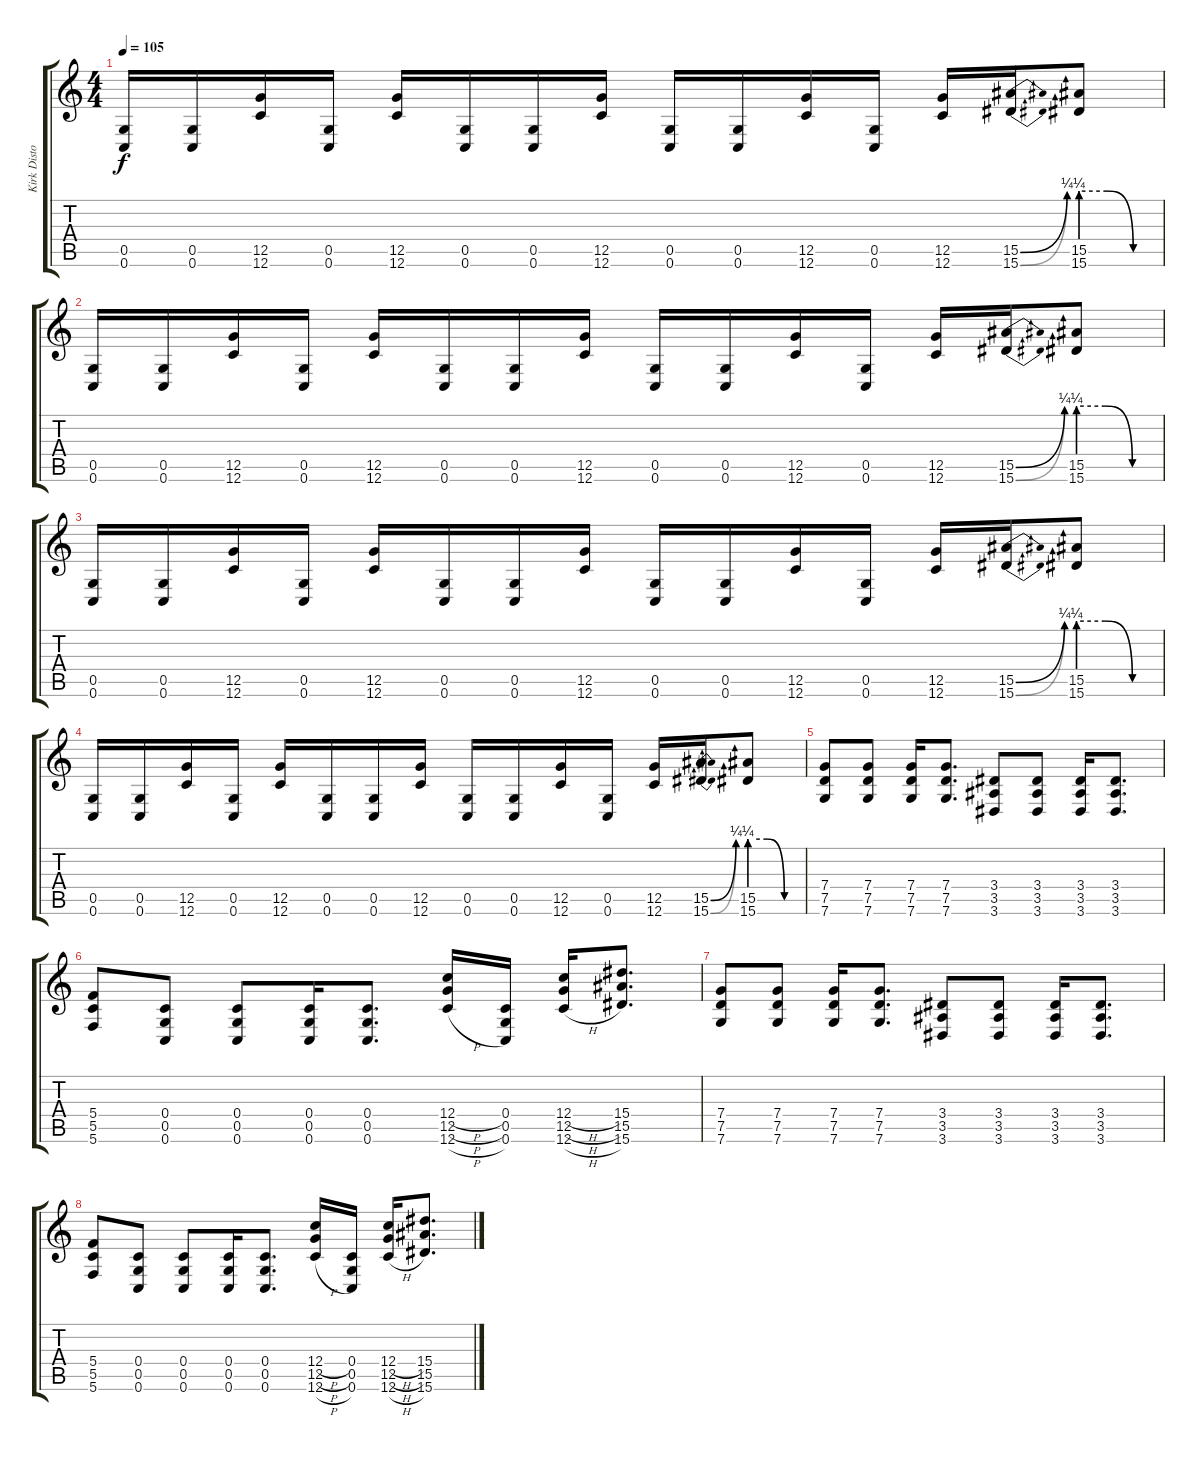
\track ("Kirk Distortion" "Kirk Disto") {instrument distortionguitar}
\staff {score tabs}
\tuning (D4 A3 F3 C3 G2 C2) {hide}
\ts (4 4)
\tempo 105
\clef g2
\ks c
(0.5 0.6).16{dy f} (0.5 0.6).16 (12.5 12.6).16 (0.5 0.6).16 (12.5 12.6).16 (0.5 0.6).16 (0.5 0.6).16 (12.5 12.6).16 (0.5 0.6).16 (0.5 0.6).16 (12.5 12.6).16 (0.5 0.6).16 (12.5 12.6).16 (15.5{be (bend 0 0 60 1)} 15.6{be (bend 0 0 60 1)}).16 (15.5{be (custom 0 1 20 1 40 0 60 0)} 15.6{be (custom 0 1 20 1 40 0 60 0)}).8 |
(0.5 0.6).16 (0.5 0.6).16 (12.5 12.6).16 (0.5 0.6).16 (12.5 12.6).16 (0.5 0.6).16 (0.5 0.6).16 (12.5 12.6).16 (0.5 0.6).16 (0.5 0.6).16 (12.5 12.6).16 (0.5 0.6).16 (12.5 12.6).16 (15.5{be (bend 0 0 60 1)} 15.6{be (bend 0 0 60 1)}).16 (15.5{be (custom 0 1 20 1 40 0 60 0)} 15.6{be (custom 0 1 20 1 40 0 60 0)}).8 |
(0.5 0.6).16 (0.5 0.6).16 (12.5 12.6).16 (0.5 0.6).16 (12.5 12.6).16 (0.5 0.6).16 (0.5 0.6).16 (12.5 12.6).16 (0.5 0.6).16 (0.5 0.6).16 (12.5 12.6).16 (0.5 0.6).16 (12.5 12.6).16 (15.5{be (bend 0 0 60 1)} 15.6{be (bend 0 0 60 1)}).16 (15.5{be (custom 0 1 20 1 40 0 60 0)} 15.6{be (custom 0 1 20 1 40 0 60 0)}).8 |
(0.5 0.6).16 (0.5 0.6).16 (12.5 12.6).16 (0.5 0.6).16 (12.5 12.6).16 (0.5 0.6).16 (0.5 0.6).16 (12.5 12.6).16 (0.5 0.6).16 (0.5 0.6).16 (12.5 12.6).16 (0.5 0.6).16 (12.5 12.6).16 (15.5{be (bend 0 0 60 1)} 15.6{be (bend 0 0 60 1)}).16 (15.5{be (custom 0 1 20 1 40 0 60 0)} 15.6{be (custom 0 1 20 1 40 0 60 0)}).8 |
(7.4 7.5 7.6).8 (7.4 7.5 7.6).8 (7.4 7.5 7.6).16 (7.4 7.5 7.6).8{d} (3.4 3.5 3.6).8 (3.4 3.5 3.6).8 (3.4 3.5 3.6).16 (3.4 3.5 3.6).8{d} |
(5.4 5.5 5.6).8 (0.4 0.5 0.6).8 (0.4 0.5 0.6).8 (0.4 0.5 0.6).16 (0.4 0.5 0.6).8{d} (12.4{h} 12.5{h} 12.6{h}).16 (0.4 0.5 0.6).16 (12.4{h} 12.5{h} 12.6{h}).16 (15.4 15.5 15.6).8{d} |
(7.4 7.5 7.6).8 (7.4 7.5 7.6).8 (7.4 7.5 7.6).16 (7.4 7.5 7.6).8{d} (3.4 3.5 3.6).8 (3.4 3.5 3.6).8 (3.4 3.5 3.6).16 (3.4 3.5 3.6).8{d} |
(5.4 5.5 5.6).8 (0.4 0.5 0.6).8 (0.4 0.5 0.6).8 (0.4 0.5 0.6).16 (0.4 0.5 0.6).8{d} (12.4{h} 12.5{h} 12.6{h}).16 (0.4 0.5 0.6).16 (12.4{h} 12.5{h} 12.6{h}).16 (15.4 15.5 15.6).8{d}
